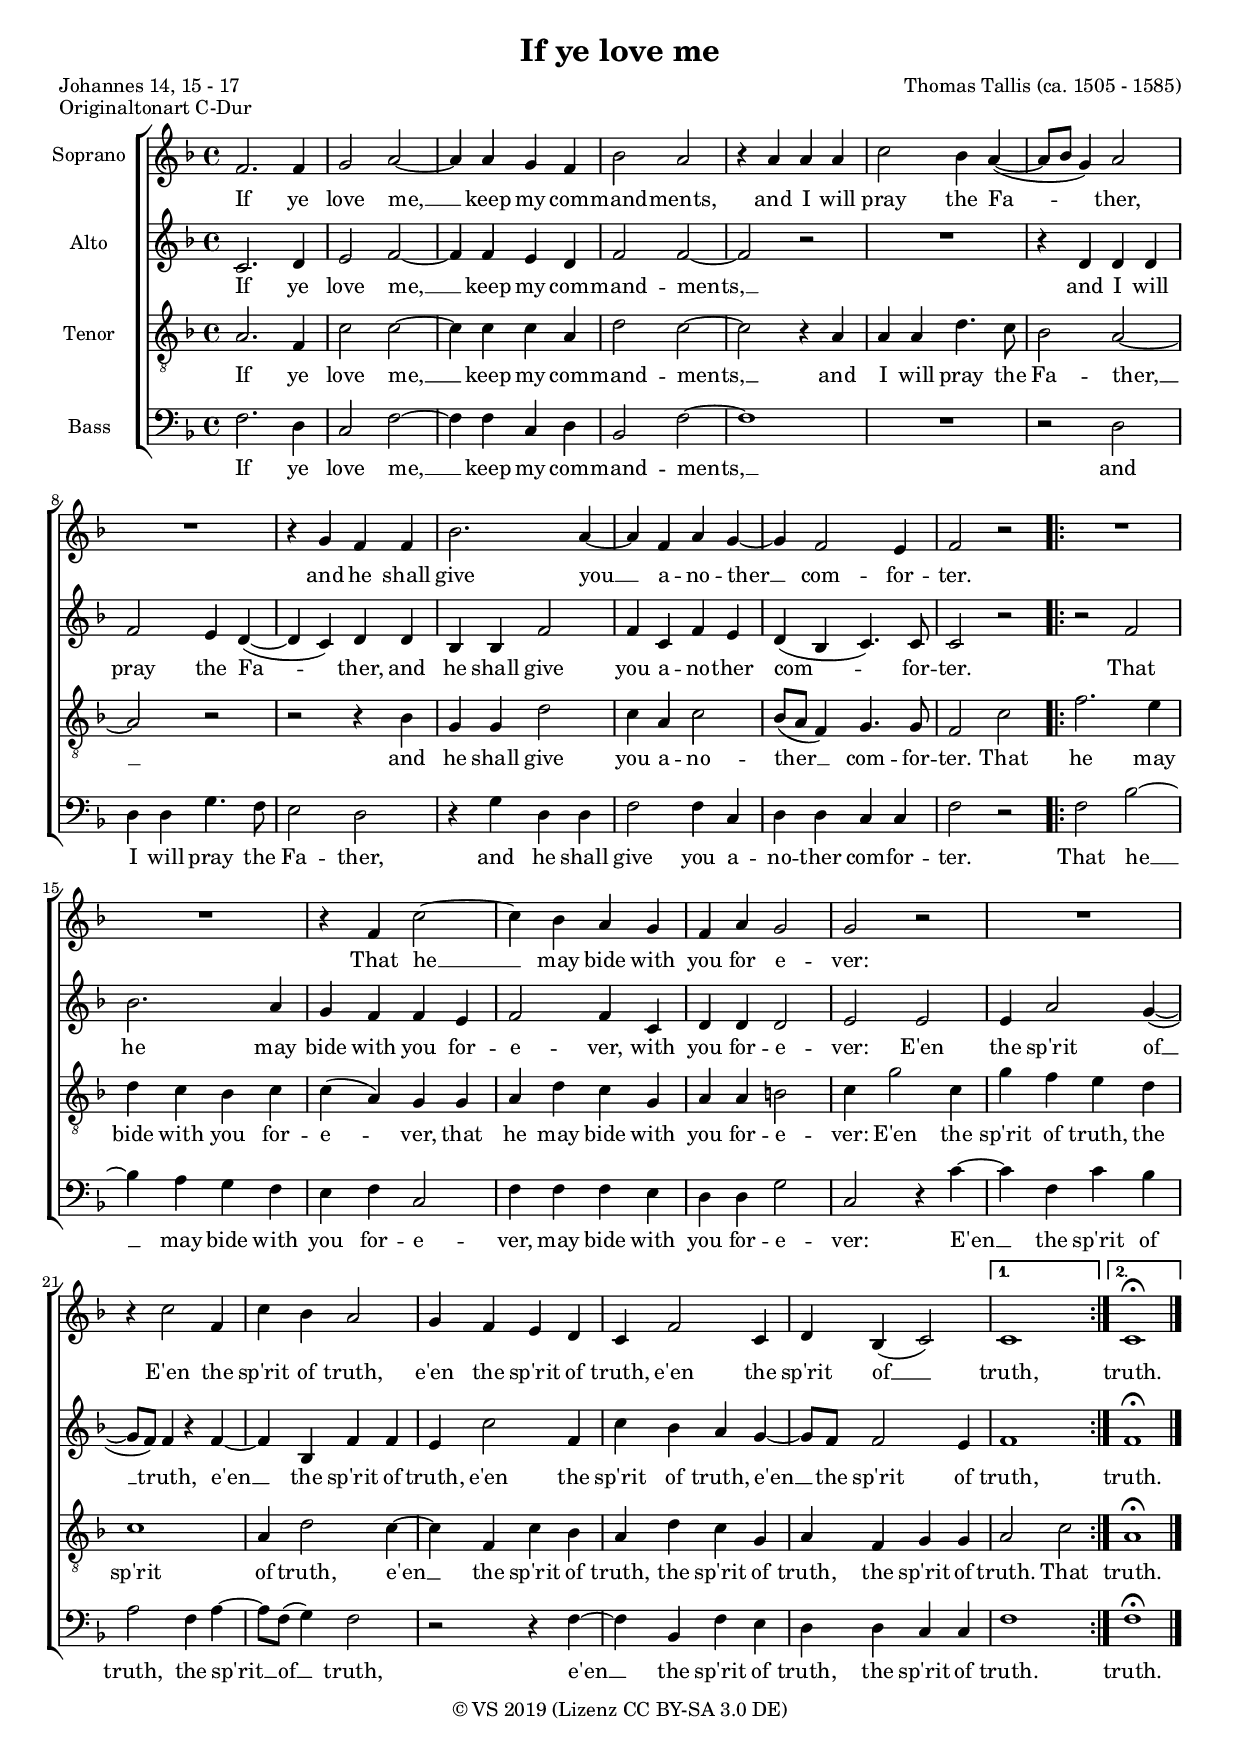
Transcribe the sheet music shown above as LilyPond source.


\version "2.18.2"

\language "deutsch"

#(set-global-staff-size 17)

\paper {
	#(include-special-characters)
	#(set-paper-size "a4")
%	system-system-spacing = #'((padding . 0) (basic-distance . 10))
%	ragged-last-bottom = ##f
%	ragged-bottom = ##f
%	print-all-headers = ##t
%	top-markup-spacing #'basic-distance = #5
}

\header {
    composer = "Thomas Tallis (ca. 1505 - 1585)"
%    opus = ""
	piece = "Originaltonart C-Dur"
    poet = "Johannes 14, 15 - 17"
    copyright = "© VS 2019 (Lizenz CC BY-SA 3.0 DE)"
    title = "If ye love me"
	% Voreingestellte LilyPond-Tagline entfernen
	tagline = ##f
}

\layout {
    \context { \Score
        skipBars = ##t
        }
    }
SopranoVoice =  \relative f' {
    \clef "treble" \key f \major | % 1
    f2. f4 | % 2
    g2 a2 ~ | % 3
    a4 a4 g4 f4 | % 4
    b2 a2 | % 5
    r4 a4 a4 a4 | % 6
    c2 b4 a4 ( ~ | % 7
    a8 b8 g4 ) a2 | % 8
    R1 | % 9
    r4 g4 f4 f4 | \barNumberCheck #10
    b2. a4 ~ | % 11
    a4 f4 a4 g4 ~ | % 12
    g4 f2 e4 | % 13
    f2 r2 \repeat volta 2 {
        | % 14
        R1*2 | % 16
        r4 f4 c'2 ~ | % 17
        c4 b4 a4 g4 | % 18
        f4 a4 g2 | % 19
        g2 r2 |
        R1 |
        r4 c2 f,4 | % 24
        c'4 b4 a2
        g4 f4 e4 d4 |
        c4 f2 c4 | % 25
        d4 b4 ( c2 ) }
    \alternative { {
            | % 26
            c1
        }
        {
            | % 27
            c1 ^\fermata \bar "|."
        }
    }
}

SopranoVoiceLyrics =  \lyricmode {
	If ye love me, __ keep my com
    -- mand -- ments, and I will pray the Fa -- ther, and he shall
    give you __ a -- no -- ther __ com -- for -- ter. That he __ may bide with
    you for e -- ver: E'en the sp'rit of truth,
    e'en the sp'rit of truth,
    e'en the sp'rit of __ truth,
	truth.    
}

AltoVoice =  \relative c' {
    \clef "treble" \key f \major | % 1
    c2.  d4 | % 2
    e2 f2 ~ | % 3
    f4 f4 e4 d4 | % 4
    f2 f2 ~ | % 5
    f2 r2 | % 6
    R1 | % 7
    r4 d4 d4 d4 | % 8
    f2 e4 d4 ( ~ | % 9
    d4 c4 ) d4 d4 | \barNumberCheck #10
    b4 b4 f'2 | % 11
    f4 c4 f4 e4 | % 12
    d4 ( b4 c4. ) c8 | % 13
    c2 r2 \repeat volta 2 {
        | % 14
        r2 f2 | % 15
        b2. a4 | % 16
        g4 f4 f4 e4 | % 17
        f2 f4 c4 | % 18
        d4 d4 d2 | % 19
        e2 e2 |
        e4 a2 g4 ( ~ | % 21
        g8 f8 ) f4 r4 f4 ~ | % 22
        f4 b,4 f'4 f4 | % 23
        e4 c'2 f,4 | % 24
        c'4 b4 a4 g4 ~ | % 25
        g8 f8 f2 e4 }
    \alternative { {
            | % 26
            f1
        }
        {
            | % 27
            f1 ^\fermata \bar "|."
        }
    }
}

AltoVoiceLyrics =  \lyricmode {
	If ye love me, __ keep my com -- mand -- ments, __
	and I will pray the Fa -- ther, and he shall
    give you a -- no -- ther com -- for -- ter. That he may bide with
    you for -- e -- ver, with you for -- e -- ver: E'en the sp'rit of __
    truth, e'en __ the sp'rit of truth,
    e'en the sp'rit of truth,
    e'en __ the sp'rit of truth,
    truth.
}

TenorVoice =  \relative a {
    \clef "treble_8" \key f \major | % 1
    a2.  f4 | % 2
    c'2 c2 ~ | % 3
    c4 c4 c4 a4 | % 4
    d2 c2 ~ | % 5
    c2 r4 a4 | % 6
    a4 a4 d4. c8 | % 7
    b2 a2 ~ | % 8
    a2 r2 | % 9
    r2 r4 b4 | \barNumberCheck #10
    g4 g4 d'2 | % 11
    c4 a4 c2 | % 12
    b8 ( a8 f4 ) g4. g8 | % 13
    f2 c'2 \repeat volta 2 {
        | % 14
        f2. e4 | % 15
        d4 c4 b4 c4 | % 16
        c4 ( a4 ) g4 g4 | % 17
        a4 d4 c4 g4 | % 18
        a4 a4 h2 | % 19
        c4 g'2 c,4 |
        g'4 f4 e4 d4 | % 21
        c1 | % 22
        a4 d2 c4 ~ | % 23
        c4 f,4 c'4 b4 | % 24
        a4 d4 c4 g4 | % 25
        a4 f4  g4 g4 \! }
    \alternative { {
            | % 26
            a2 c2
        }
        {
            | % 27
            a1 ^\fermata \bar "|."
        }
    }
}

TenorVoiceLyrics =  \lyricmode {
	If ye love me, __ keep my com
    -- mand -- ments, __ and I will pray the Fa -- ther, __ and he shall
    give you a -- no -- ther __ com -- for -- ter. That he may bide with
    you for -- e -- ver, that he may bide with you for -- e -- ver: E'en
    the sp'rit of truth, the sp'rit of truth, e'en __ the
    sp'rit of truth, the sp'rit of truth, the sp'rit of
    truth. That truth.
}
    
BassVoice =  \relative f {
    \clef "bass" \key f \major | % 1
    f2.  d4 | % 2
    c2 f2 ~ | % 3
    f4 f4 c4 d4 | % 4
    b2 f'2 ~ | % 5
    f1 | % 6
    R1 | % 7
    r2 d2 | % 8
    d4 d4 g4. f8 | % 9
    e2 d2 | \barNumberCheck #10
    r4 g4 d4 d4 | % 11
    f2 f4 c4 | % 12
    d4 d4 c4 c4 | % 13
    f2 r2 \repeat volta 2 {
        | % 14
        f2 b2 ~ | % 15
        b4 a4 g4 f4 | % 16
        e4 f4 c2 | % 17
        f4 f4 f4 e4 | % 18
        d4 d4 g2 | % 19
        c,2 r4 c'4 ~ |
        c4 f,4 c'4 b4 | % 21
        a2 f4 a4 ~ | % 22
        a8 f8 ( g4 ) f2 | % 23
        r2 r4 f4 ~ | % 24
        f4 b,4 f'4 e4 | % 25
        d4 d4  c4 c4 \! }
    \alternative { {
            | % 26
            f1
        }
        {
            | % 27
            f1 ^\fermata
        }
    }
}

BassVoiceLyrics =  \lyricmode {
	If ye love me, __ keep my com
    -- mand -- ments, __ and I will pray the Fa -- ther, and he shall
    give you a -- no -- ther com -- for -- ter. That he __ may bide with
    you for -- e -- ver, may bide with you for -- e -- ver: E'en __ the
    sp'rit of truth, the sp'rit __ of __ truth, e'en __ the sp'rit of
    truth, the sp'rit of truth. truth.
}

\score {
    <<
        \new ChoirStaff <<
            \new Staff <<
                \set Staff.instrumentName = "Soprano"
                \context Staff << 
                    \context Voice = "SopranoVoice" { \SopranoVoice }
                    \new Lyrics \lyricsto "SopranoVoice" \SopranoVoiceLyrics
                    >>
                >>
            \new Staff <<
                \set Staff.instrumentName = "Alto"
                \context Staff << 
                    \context Voice = "AltoVoice" { \AltoVoice }
                    \new Lyrics \lyricsto "AltoVoice" \AltoVoiceLyrics
                    >>
                >>
            \new Staff <<
                \set Staff.instrumentName = "Tenor"
                \context Staff << 
                    \context Voice = "TenorVoice" { \TenorVoice }
                    \new Lyrics \lyricsto "TenorVoice" \TenorVoiceLyrics
                    >>
                >>
            \new Staff <<
                \set Staff.instrumentName = "Bass"
                \context Staff << 
                    \context Voice = "BassVoice" { \BassVoice }
                    \new Lyrics \lyricsto "BassVoice" \BassVoiceLyrics
                    >>
                >>
            >>
        >>
    \layout {}
}

\score {
	\unfoldRepeats
    <<
        \new ChoirStaff <<
            \new Staff <<
                \context Staff << 
                    \context Voice = "SopranoVoice" { \SopranoVoice }
                    >>
                >>
            \new Staff <<
                \context Staff << 
                    \context Voice = "AltoVoice" { \AltoVoice }
                    >>
                >>
            \new Staff <<
                \context Staff << 
                    \context Voice = "TenorVoice" { \TenorVoice }
                    >>
                >>
            \new Staff <<
                \context Staff << 
                    \context Voice = "BassVoice" { \BassVoice }
                    >>
                >>
            >>
        >>
    \midi {}
}

